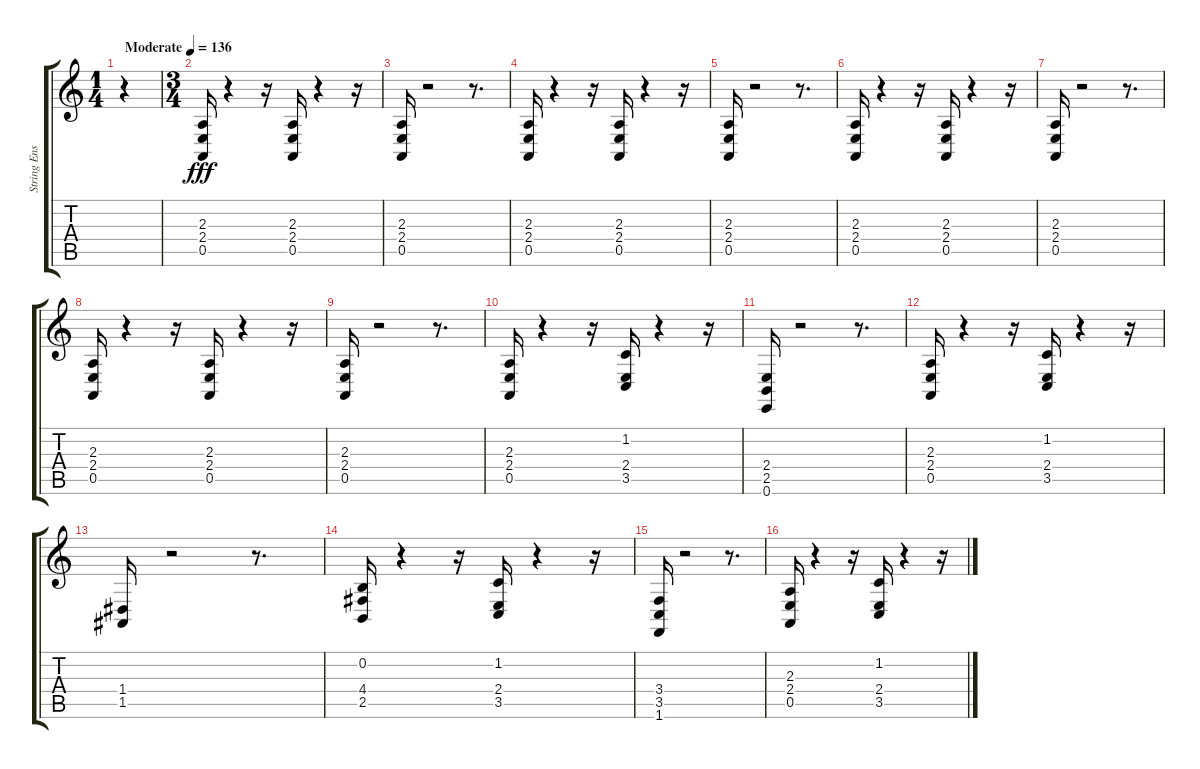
\track ("String Ensemble 1" "String Ens") {instrument stringensemble1}
\staff {score tabs}
\tuning (E4 B3 G3 D3 A2 E2) {hide}
\ts (1 4)
\tempo (136 "Moderate")
\clef g2
\ks c
r.4{dy fff instrument stringensemble1} |
\ts (3 4)
(2.3 2.4 0.5).16 r.4 r.16 (2.3 2.4 0.5).16 r.4 r.16 |
(2.3 2.4 0.5).16 r.2 r.8{d} |
(2.3 2.4 0.5).16 r.4 r.16 (2.3 2.4 0.5).16 r.4 r.16 |
(2.3 2.4 0.5).16 r.2 r.8{d} |
(2.3 2.4 0.5).16 r.4 r.16 (2.3 2.4 0.5).16 r.4 r.16 |
(2.3 2.4 0.5).16 r.2 r.8{d} |
(2.3 2.4 0.5).16 r.4 r.16 (2.3 2.4 0.5).16 r.4 r.16 |
(2.3 2.4 0.5).16 r.2 r.8{d} |
(2.3 2.4 0.5).16 r.4 r.16 (1.2 2.4 3.5).16 r.4 r.16 |
(2.4 2.5 0.6).16 r.2 r.8{d} |
(2.3 2.4 0.5).16 r.4 r.16 (1.2 2.4 3.5).16 r.4 r.16 |
(1.4 1.5).16 r.2 r.8{d} |
(0.2 4.4 2.5).16 r.4 r.16 (1.2 2.4 3.5).16 r.4 r.16 |
(3.4 3.5 1.6).16 r.2 r.8{d} |
(2.3 2.4 0.5).16 r.4 r.16 (1.2 2.4 3.5).16 r.4 r.16
